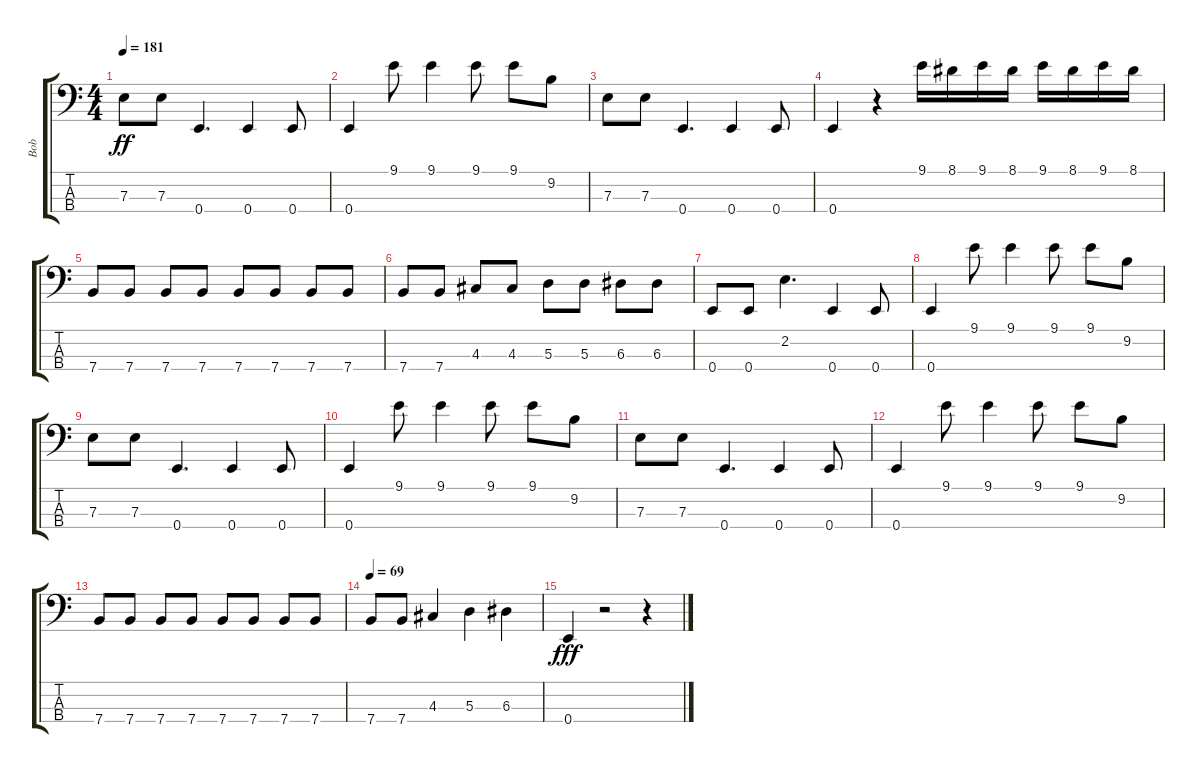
\track ("Bob" "Bob") {instrument electricbasspick}
\staff {score tabs}
\tuning (G2 D2 A1 E1) {hide}
\ts (4 4)
\tempo 181
\clef f4
\ks c
7.3.8{dy ff} 7.3.8 0.4.4{d} 0.4.4 0.4.8 |
0.4.4 9.1.8 9.1.4 9.1.8 9.1.8 9.2.8 |
7.3.8 7.3.8 0.4.4{d} 0.4.4 0.4.8 |
0.4.4 r.4 9.1.16 8.1.16 9.1.16 8.1.16 9.1.16 8.1.16 9.1.16 8.1.16 |
7.4.8 7.4.8 7.4.8 7.4.8 7.4.8 7.4.8 7.4.8 7.4.8 |
7.4.8 7.4.8 4.3.8 4.3.8 5.3.8 5.3.8 6.3.8 6.3.8 |
0.4.8 0.4.8 2.2.4{d} 0.4.4 0.4.8 |
0.4.4 9.1.8 9.1.4 9.1.8 9.1.8 9.2.8 |
7.3.8 7.3.8 0.4.4{d} 0.4.4 0.4.8 |
0.4.4 9.1.8 9.1.4 9.1.8 9.1.8 9.2.8 |
7.3.8 7.3.8 0.4.4{d} 0.4.4 0.4.8 |
0.4.4 9.1.8 9.1.4 9.1.8 9.1.8 9.2.8 |
7.4.8 7.4.8 7.4.8 7.4.8 7.4.8 7.4.8 7.4.8 7.4.8 |
\tempo 69
7.4.8 7.4.8 4.3.4 5.3.4 6.3.4 |
0.4.4{dy fff} r.2 r.4
